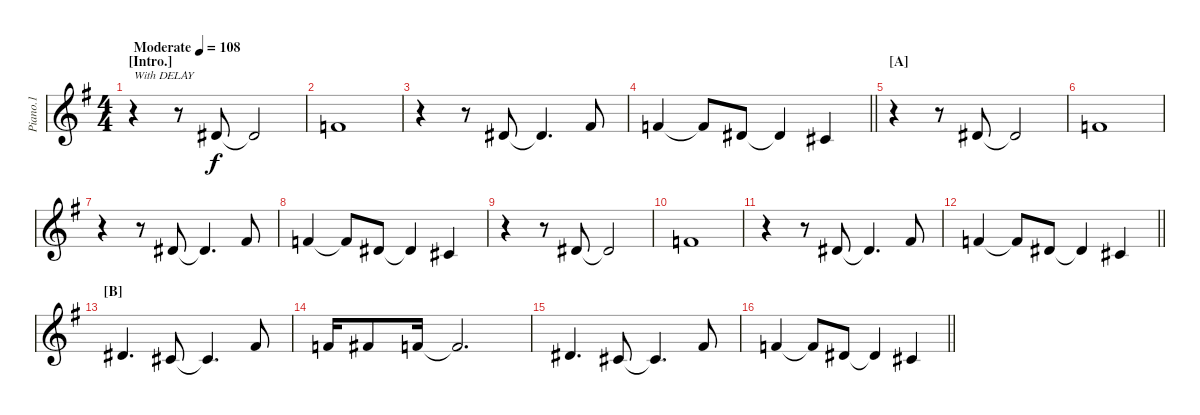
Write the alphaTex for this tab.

\track ("Piano.1" "Piano.1") {instrument acousticgrandpiano}
\staff {score}
\tuning (Eb5 Bb4 Gb4 Db4 Ab3 Eb3) {hide}
\ts (4 4)
\section ("" "[Intro.]")
\tempo (108 "Moderate")
\clef g2
\ks g
r.4{txt "With DELAY" dy f instrument acousticgrandpiano} r.8 7.5.8 7.5{t}.2 |
9.5.1 |
r.4 r.8 7.5.8 7.5{t}.4{d} 10.5.8 |
\barLineRight lightlight
9.5.4 9.5{t}.8 7.5.8 7.5{t}.4 5.5.4 |
\section ("" "[A]")
r.4 r.8 7.5.8 7.5{t}.2 |
9.5.1 |
r.4 r.8 7.5.8 7.5{t}.4{d} 10.5.8 |
9.5.4 9.5{t}.8 7.5.8 7.5{t}.4 5.5.4 |
r.4 r.8 7.5.8 7.5{t}.2 |
9.5.1 |
r.4 r.8 7.5.8 7.5{t}.4{d} 10.5.8 |
\barLineRight lightlight
9.5.4 9.5{t}.8 7.5.8 7.5{t}.4 5.5.4 |
\section ("" "[B]")
7.5.4{d} 5.5.8 5.5{t}.4{d} 10.5.8 |
9.5.16 10.5.8 9.5.16 9.5{t}.2{d} |
7.5.4{d} 5.5.8 5.5{t}.4{d} 10.5.8 |
\barLineRight lightlight
9.5.4 9.5{t}.8 7.5.8 7.5{t}.4 5.5.4
